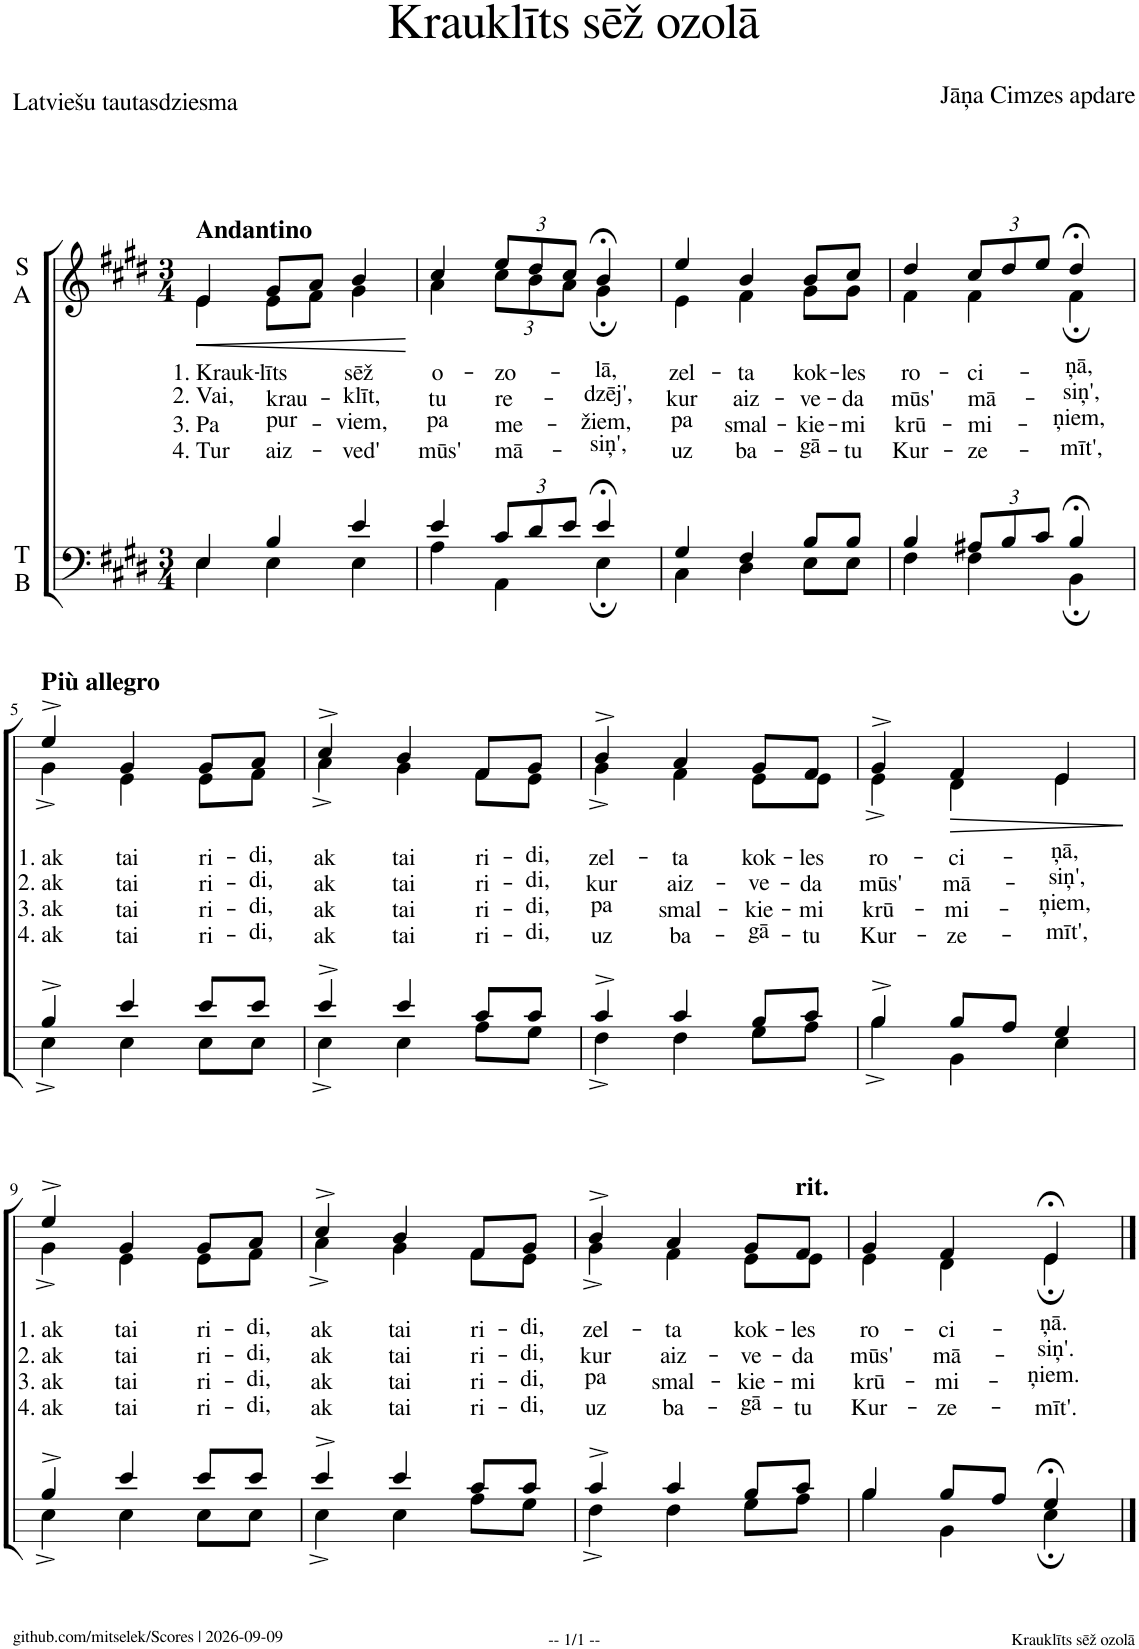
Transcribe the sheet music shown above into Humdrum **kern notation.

**kern	**kern	**text	**text	**text	**text	**dynam
*part2	*part1	*part1	*part1	*part1	*part1	*part1
*staff2	*staff1	*staff1	*staff1	*staff1	*staff1	*staff1
*I"T B	*I"S A	*	*	*	*	*
*clefF4	*clefG2	*	*	*	*	*
*k[f#c#g#d#]	*k[f#c#g#d#]	*	*	*	*	*
*M3/4	*M3/4	*	*	*	*	*
=1	=1	=1	=1	=1	=1	=1
*^	*	*	*	*	*	*
!	!	!LO:TX:a:B:t=Andantino	!	!	!	!	!
!	!	!	!LO:LY:b	!LO:LY:b	!LO:LY:b	!LO:LY:b	!LO:HP:b
*	*	*^	*	*	*	*	*
4E/	4E\	4e/	4e\	1. Krauk-	2. Vai,	3. Pa	4. Tur	<
!	!	!	!	!LO:LY:b	!LO:LY:b	!LO:LY:b	!LO:LY:b	!
4B/	4E\	8g#/L	8e\L	-līts	krau-	pur-	aiz-	.
.	.	8a/J	8f#\J	.	.	.	.	.
!	!	!	!	!LO:LY:b	!LO:LY:b	!LO:LY:b	!LO:LY:b	!
4e/	4E\	4b/	4g#\	sēž	-klīt,	-viem,	-ved'	.
*v	*v	*	*	*	*	*	*	*
*	*v	*v	*	*	*	*	*
.	.	.	.	.	.	[
=2	=2	=2	=2	=2	=2	=2
*^	*	*	*	*	*	*
!	!	!	!LO:LY:b	!LO:LY:b	!LO:LY:b	!LO:LY:b	!
*	*	*^	*	*	*	*	*
4e/	4A\	4cc#/	4a\	o-	tu	pa	mūs'	.
*Xbrackettup	*	*Xbrackettup	*	*	*	*	*	*
!	!	!	!	!LO:LY:b	!LO:LY:b	!LO:LY:b	!LO:LY:b	!
12c#/L	4AA\	12ee/L	12cc#\L	-zo-	re-	me-	mā-	.
12d#/	.	12dd#/	12b\	.	.	.	.	.
12e/J	.	12cc#/J	12a\J	.	.	.	.	.
!	!	!	!	!LO:LY:b	!LO:LY:b	!LO:LY:b	!LO:LY:b	!
4e;</	4E;\	4b;</	4g#;\	-lā,	-dzēj',	-žiem,	-siņ',	.
=3	=3	=3	=3	=3	=3	=3	=3	=3
!	!	!	!	!LO:LY:b	!LO:LY:b	!LO:LY:b	!LO:LY:b	!
4G#/	4C#\	4ee/	4e\	zel-	kur	pa	uz	.
!	!	!	!	!LO:LY:b	!LO:LY:b	!LO:LY:b	!LO:LY:b	!
4F#/	4D#\	4b/	4f#\	-ta	aiz-	smal-	ba-	.
!	!	!	!	!LO:LY:b	!LO:LY:b	!LO:LY:b	!LO:LY:b	!
8B/L	8E\L	8b/L	8g#\L	kok-	-ve-	-kie-	-gā-	.
!	!	!	!	!LO:LY:b	!LO:LY:b	!LO:LY:b	!LO:LY:b	!
8B/J	8E\J	8cc#/J	8g#\J	-les	-da	-mi	-tu	.
=4	=4	=4	=4	=4	=4	=4	=4	=4
!	!	!	!	!LO:LY:b	!LO:LY:b	!LO:LY:b	!LO:LY:b	!
4B/	4F#\	4dd#/	4f#\	ro-	mūs'	krū-	Kur-	.
!	!	!	!	!LO:LY:b	!LO:LY:b	!LO:LY:b	!LO:LY:b	!
12A#X/L	4F#\	12cc#/L	4f#\	-ci-	mā-	-mi-	-ze-	.
12B/	.	12dd#/	.	.	.	.	.	.
12c#/J	.	12ee/J	.	.	.	.	.	.
!	!	!	!	!LO:LY:b	!LO:LY:b	!LO:LY:b	!LO:LY:b	!
4B;</	4BB;\	4dd#;</	4f#;\	-ņā,	-siņ',	-ņiem,	-mīt',	.
!!LO:LB:g=z	!!
=5	=5	=5	=5	=5	=5	=5	=5	=5
!	!	!LO:TX:a:B:t=Più allegro	!	!	!	!	!	!
!	!	!	!	!LO:LY:b	!LO:LY:b	!LO:LY:b	!LO:LY:b	!
4B^/	4E^\	4ee^/	4g#^\	1. ak	2. ak	3. ak	4. ak	.
!	!	!	!	!LO:LY:b	!LO:LY:b	!LO:LY:b	!LO:LY:b	!
4e/	4E\	4g#/	4e\	tai	tai	tai	tai	.
!	!	!	!	!LO:LY:b	!LO:LY:b	!LO:LY:b	!LO:LY:b	!
8e/L	8E\L	8g#/L	8e\L	ri-	ri-	ri-	ri-	.
!	!	!	!	!LO:LY:b	!LO:LY:b	!LO:LY:b	!LO:LY:b	!
8e/J	8E\J	8a/J	8f#\J	-di,	-di,	-di,	-di,	.
=6	=6	=6	=6	=6	=6	=6	=6	=6
!	!	!	!	!LO:LY:b	!LO:LY:b	!LO:LY:b	!LO:LY:b	!
4e^/	4E^\	4cc#^/	4a^\	ak	ak	ak	ak	.
!	!	!	!	!LO:LY:b	!LO:LY:b	!LO:LY:b	!LO:LY:b	!
4e/	4E\	4b/	4g#\	tai	tai	tai	tai	.
!	!	!	!	!LO:LY:b	!LO:LY:b	!LO:LY:b	!LO:LY:b	!
8c#/L	8A\L	8f#/L	8f#\L	ri-	ri-	ri-	ri-	.
!	!	!	!	!LO:LY:b	!LO:LY:b	!LO:LY:b	!LO:LY:b	!
8c#/J	8G#\J	8g#/J	8e\J	-di,	-di,	-di,	-di,	.
=7	=7	=7	=7	=7	=7	=7	=7	=7
!	!	!	!	!LO:LY:b	!LO:LY:b	!LO:LY:b	!LO:LY:b	!
4c#^/	4F#^\	4b^/	4g#^\	zel-	kur	pa	uz	.
!	!	!	!	!LO:LY:b	!LO:LY:b	!LO:LY:b	!LO:LY:b	!
4c#/	4F#\	4a/	4f#\	-ta	aiz-	smal-	ba-	.
!	!	!	!	!LO:LY:b	!LO:LY:b	!LO:LY:b	!LO:LY:b	!
8B/L	8G#\L	8g#/L	8e\L	kok-	-ve-	-kie-	-gā-	.
!	!	!	!	!LO:LY:b	!LO:LY:b	!LO:LY:b	!LO:LY:b	!
8c#/J	8A\J	8f#/J	8e\J	-les	-da	-mi	-tu	.
=8	=8	=8	=8	=8	=8	=8	=8	=8
!	!	!	!	!LO:LY:b	!LO:LY:b	!LO:LY:b	!LO:LY:b	!
4B^/	4B^\	4g#^/	4e^\	ro-	mūs'	krū-	Kur-	.
!	!	!	!	!LO:LY:b	!LO:LY:b	!LO:LY:b	!LO:LY:b	!LO:HP:b
8B/L	4BB\	4f#/	4d#\	-ci-	mā-	-mi-	-ze-	>
8A/J	.	.	.	.	.	.	.	.
!	!	!	!	!LO:LY:b	!LO:LY:b	!LO:LY:b	!LO:LY:b	!
4G#/	4E\	4e/	4e\	-ņā,	-siņ',	-ņiem,	-mīt',	.
*v	*v	*	*	*	*	*	*	*
*	*v	*v	*	*	*	*	*
.	.	.	.	.	.	]
!!LO:LB:g=z
=9	=9	=9	=9	=9	=9	=9
*^	*	*	*	*	*	*
!	!	!	!LO:LY:b	!LO:LY:b	!LO:LY:b	!LO:LY:b	!
*	*	*^	*	*	*	*	*
4B^/	4E^\	4ee^/	4g#^\	1. ak	2. ak	3. ak	4. ak	.
!	!	!	!	!LO:LY:b	!LO:LY:b	!LO:LY:b	!LO:LY:b	!
4e/	4E\	4g#/	4e\	tai	tai	tai	tai	.
!	!	!	!	!LO:LY:b	!LO:LY:b	!LO:LY:b	!LO:LY:b	!
8e/L	8E\L	8g#/L	8e\L	ri-	ri-	ri-	ri-	.
!	!	!	!	!LO:LY:b	!LO:LY:b	!LO:LY:b	!LO:LY:b	!
8e/J	8E\J	8a/J	8f#\J	-di,	-di,	-di,	-di,	.
=10	=10	=10	=10	=10	=10	=10	=10	=10
!	!	!	!	!LO:LY:b	!LO:LY:b	!LO:LY:b	!LO:LY:b	!
4e^/	4E^\	4cc#^/	4a^\	ak	ak	ak	ak	.
!	!	!	!	!LO:LY:b	!LO:LY:b	!LO:LY:b	!LO:LY:b	!
4e/	4E\	4b/	4g#\	tai	tai	tai	tai	.
!	!	!	!	!LO:LY:b	!LO:LY:b	!LO:LY:b	!LO:LY:b	!
8c#/L	8A\L	8f#/L	8f#\L	ri-	ri-	ri-	ri-	.
!	!	!	!	!LO:LY:b	!LO:LY:b	!LO:LY:b	!LO:LY:b	!
8c#/J	8G#\J	8g#/J	8e\J	-di,	-di,	-di,	-di,	.
=11	=11	=11	=11	=11	=11	=11	=11	=11
!	!	!	!	!LO:LY:b	!LO:LY:b	!LO:LY:b	!LO:LY:b	!
4c#^/	4F#^\	4b^/	4g#^\	zel-	kur	pa	uz	.
!	!	!	!	!LO:LY:b	!LO:LY:b	!LO:LY:b	!LO:LY:b	!
4c#/	4F#\	4a/	4f#\	-ta	aiz-	smal-	ba-	.
!	!	!	!	!LO:LY:b	!LO:LY:b	!LO:LY:b	!LO:LY:b	!
8B/L	8G#\L	8g#/L	8e\L	kok-	-ve-	-kie-	-gā-	.
!	!	!LO:TX:a:B:t=rit.	!	!	!	!	!	!
!	!	!	!	!LO:LY:b	!LO:LY:b	!LO:LY:b	!LO:LY:b	!
8c#/J	8A\J	8f#/J	8e\J	-les	-da	-mi	-tu	.
=12	=12	=12	=12	=12	=12	=12	=12	=12
!	!	!	!	!LO:LY:b	!LO:LY:b	!LO:LY:b	!LO:LY:b	!
4B/	4B\	4g#/	4e\	ro-	mūs'	krū-	Kur-	.
!	!	!	!	!LO:LY:b	!LO:LY:b	!LO:LY:b	!LO:LY:b	!
8B/L	4BB\	4f#/	4d#\	-ci-	mā-	-mi-	-ze-	.
8A/J	.	.	.	.	.	.	.	.
!	!	!	!	!LO:LY:b	!LO:LY:b	!LO:LY:b	!LO:LY:b	!
4G#;</	4E;\	4e;</	4e;\	-ņā.	-siņ'.	-ņiem.	-mīt'.	.
*v	*v	*	*	*	*	*	*	*
*	*v	*v	*	*	*	*	*
==	==	==	==	==	==	==
*-	*-	*-	*-	*-	*-	*-
